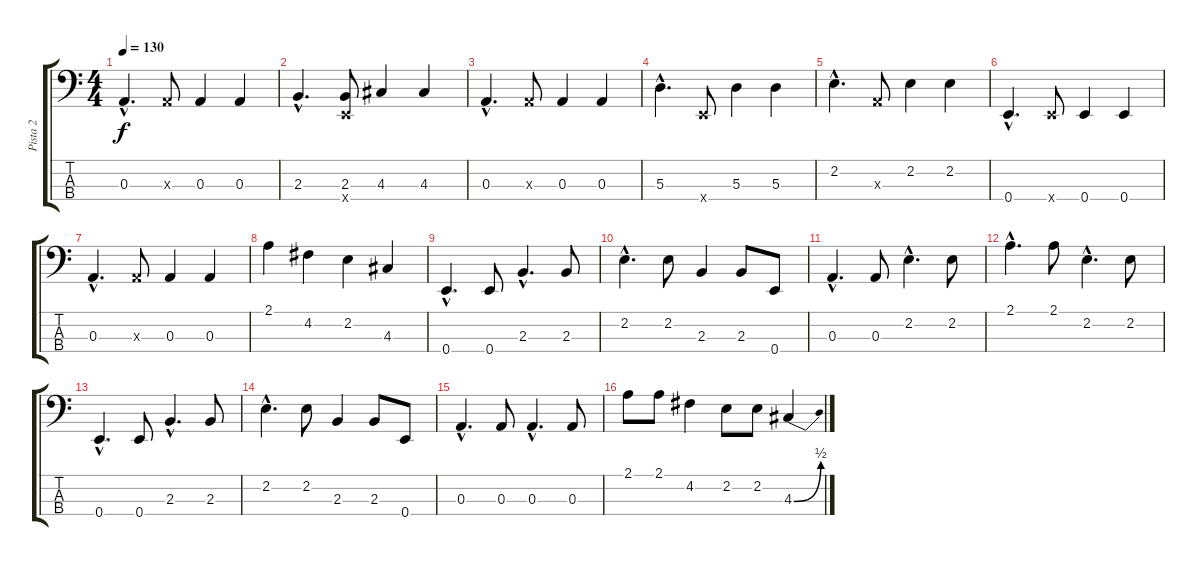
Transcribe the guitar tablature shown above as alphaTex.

\track ("Pista 2" "Pista 2") {instrument electricbassfinger}
\staff {score tabs}
\tuning (G2 D2 A1 E1) {hide}
\ts (4 4)
\tempo 130
\clef f4
\ks c
0.3{hac}.4{d dy f} 0.3{x}.8 0.3.4 0.3.4 |
2.3{hac}.4{d} (2.3 0.4{x}).8 4.3.4 4.3.4 |
0.3{hac}.4{d} 0.3{x}.8 0.3.4 0.3.4 |
5.3{hac}.4{d} 0.4{x}.8 5.3.4 5.3.4 |
2.2{hac}.4{d} 0.3{x}.8 2.2.4 2.2.4 |
0.4{hac}.4{d} 0.4{x}.8 0.4.4 0.4.4 |
0.3{hac}.4{d} 0.3{x}.8 0.3.4 0.3.4 |
2.1.4 4.2.4 2.2.4 4.3.4 |
0.4{hac}.4{d} 0.4.8 2.3{hac}.4{d} 2.3.8 |
2.2{hac}.4{d} 2.2.8 2.3.4 2.3.8 0.4.8 |
0.3{hac}.4{d} 0.3.8 2.2{hac}.4{d} 2.2.8 |
2.1{hac}.4{d} 2.1.8 2.2{hac}.4{d} 2.2.8 |
0.4{hac}.4{d} 0.4.8 2.3{hac}.4{d} 2.3.8 |
2.2{hac}.4{d} 2.2.8 2.3.4 2.3.8 0.4.8 |
0.3{hac}.4{d} 0.3.8 0.3{hac}.4{d} 0.3.8 |
2.1.8 2.1.8 4.2.4 2.2.8 2.2.8 4.3{be (bend 0 0 60 2)}.4
